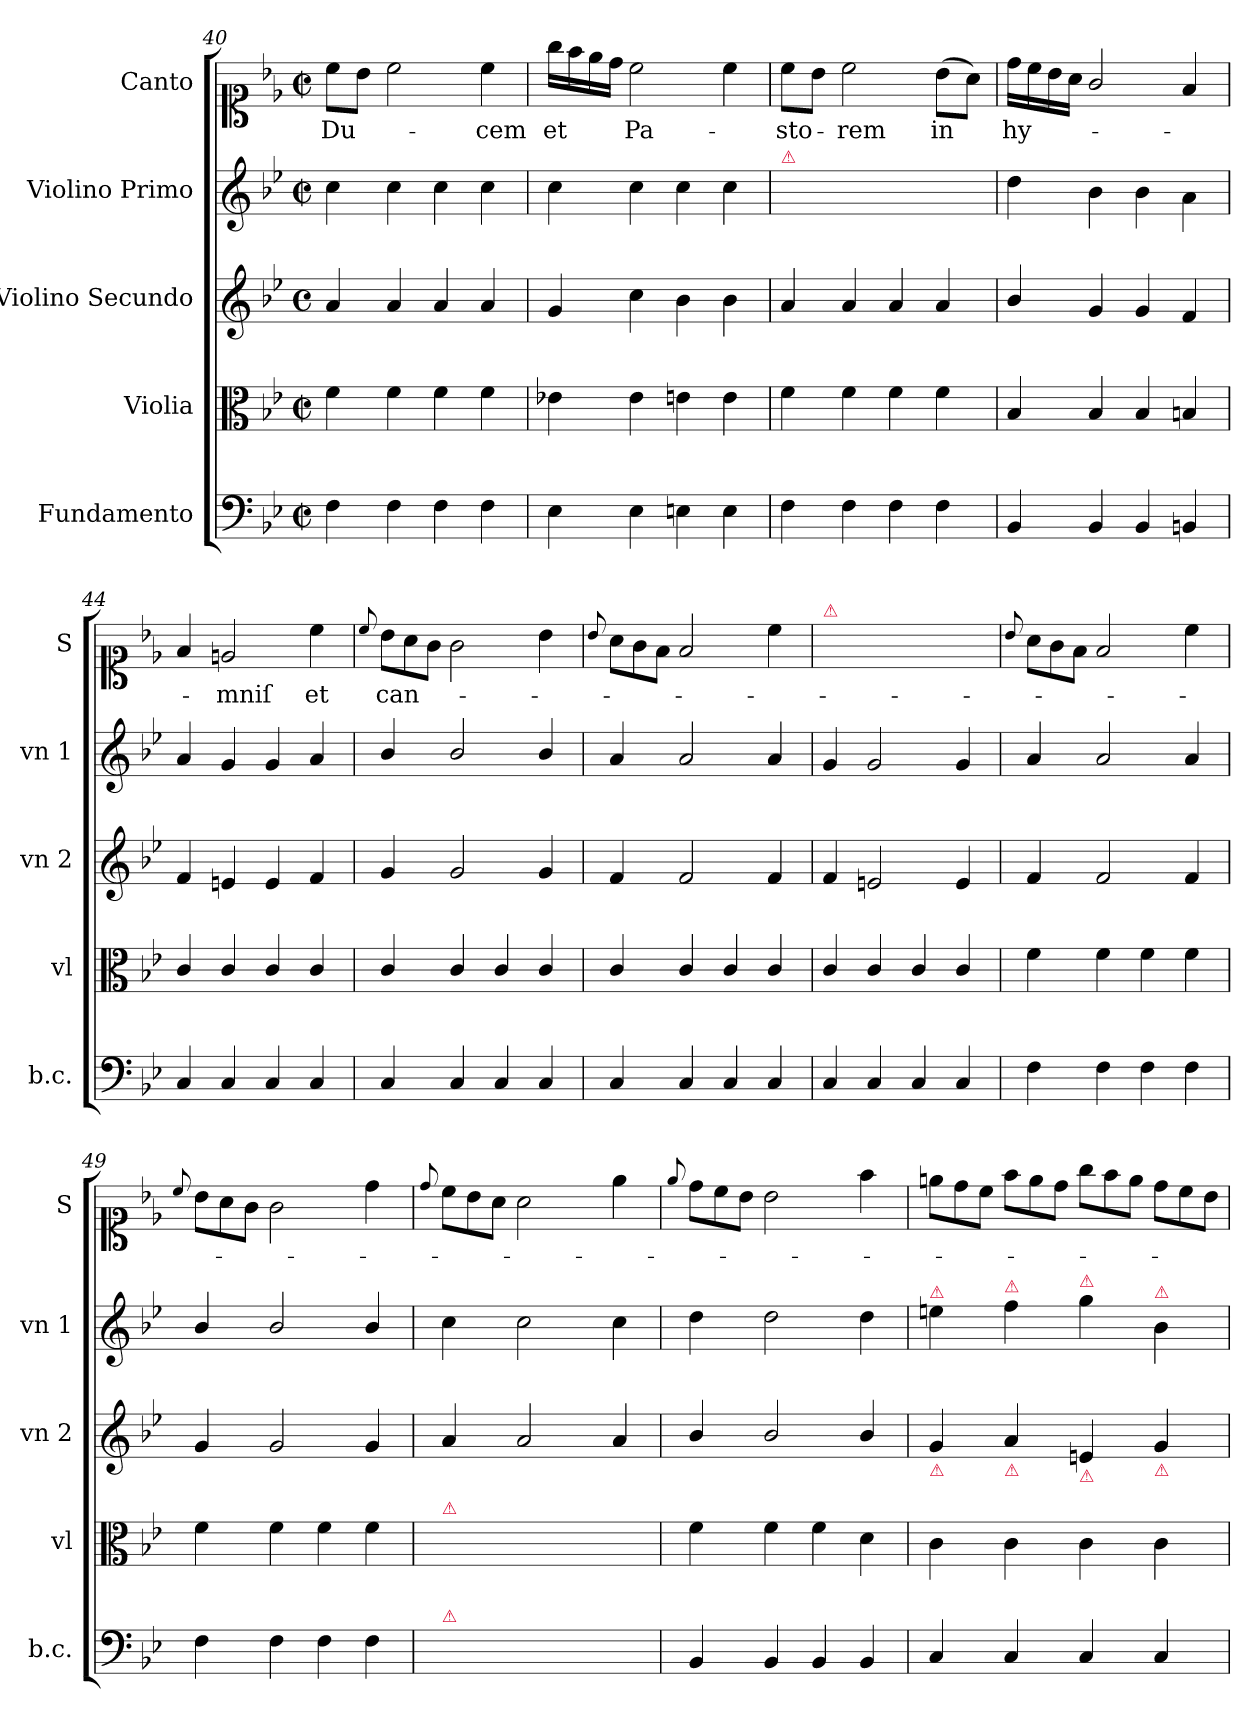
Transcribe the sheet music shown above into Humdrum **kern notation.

**kern	**kern	**kern	**kern	**kern	**text
*part5	*part4	*part3	*part2	*part1	*part1
*staff5	*staff4	*staff3	*staff2	*staff1	*staff1
*I"Fundamento	*I"Violia	*I"Violino Secundo	*I"Violino Primo	*I"Canto	*
*I'b.c.	*I'vl	*I'vn 2	*I'vn 1	*I'S	*
*clefF4	*clefC3	*clefG2	*clefG2	*clefC1	*
*k[b-e-]	*k[b-e-]	*k[b-e-]	*k[b-e-]	*k[b-e-]	*
*B-:	*B-:	*B-:	*B-:	*B-:	*
*M4/4	*M4/4	*M4/4	*M4/4	*M4/4	*
*met(c|)	*met(c|)	*met(c)	*met(c|)	*met(c|)	*
=40	=40	=40	=40	=40	=40
4F\	4f\	4a/	4cc\	8cc\L	Du-
.	.	.	.	8b-\J	.
4F\	4f\	4a/	4cc\	2cc\	.
4F\	4f\	4a/	4cc\	.	.
4F\	4f\	4a/	4cc\	4cc\	-cem
=41	=41	=41	=41	=41	=41
4E-\	4e-X\	4g/	4cc\	16gg\LL	et
.	.	.	.	16ff\	.
.	.	.	.	16ee-\	.
.	.	.	.	16dd\JJ	.
4E-\	4e-\	4cc\	4cc\	2cc\	Pa-
4En\	4en\	4b-\	4cc\	.	.
4E\	4e\	4b-\	4cc\	4cc\	.
=42	=42	=42	=42	=42	=42
!	!	!	!LO:TX:a:color=crimson:t=⚠	!	!
4F\	4f\	4a/	4cc\yy	8cc\L	-sto-
.	.	.	.	8b-\J	.
4F\	4f\	4a/	4cc\yy	2cc\	-rem
4F\	4f\	4a/	4cc\yy	.	.
4F\	4f\	4a/	4cc\yy	(8b-\L	in
.	.	.	.	8a\J)	.
=43	=43	=43	=43	=43	=43
4BB-/	4B-/	4b-/	4dd\	16dd\LL	hy-
.	.	.	.	16cc\	.
.	.	.	.	16b-\	.
.	.	.	.	16a\JJ	.
4BB-/	4B-/	4g/	4b-\	2g/	.
4BB-/	4B-/	4g/	4b-\	.	.
4BBn/	4Bn/	4f/	4a\	4f/	.
=44	=44	=44	=44	=44	=44
4C/	4c/	4f/	4a/	4f/	.
4C/	4c/	4en/	4g/	2en/	-mniſ
4C/	4c/	4e/	4g/	.	.
4C/	4c/	4f/	4a/	4cc\	et
=45	=45	=45	=45	=45	=45
.	.	.	.	8qqcc/	.
*	*	*	*	*Xtuplet	*
4C/	4c/	4g/	4b-/	12b-\L	can-
.	.	.	.	12a\	.
.	.	.	.	12g\J	.
4C/	4c/	2g/	2b-/	2g\	.
4C/	4c/	.	.	.	.
4C/	4c/	4g/	4b-/	4b-\	.
=46	=46	=46	=46	=46	=46
.	.	.	.	8qqb-/	.
4C/	4c/	4f/	4a/	12a\L	.
.	.	.	.	12g\	.
.	.	.	.	12f\J	.
4C/	4c/	2f/	2a/	2f/	.
4C/	4c/	.	.	.	.
4C/	4c/	4f/	4a/	4cc\	.
=47	=47	=47	=47	=47	=47
!	!	!	!	!LO:TX:a:color=crimson:t=⚠	!
4C/	4c/	4f/	4g/	1ryy	.
4C/	4c/	2en/	2g/	.	.
4C/	4c/	.	.	.	.
4C/	4c/	4e/	4g/	.	.
=48	=48	=48	=48	=48	=48
.	.	.	.	8qqb-/	.
4F\	4f\	4f/	4a/	12a\L	.
.	.	.	.	12g\	.
.	.	.	.	12f\J	.
4F\	4f\	2f/	2a/	2f/	.
4F\	4f\	.	.	.	.
4F\	4f\	4f/	4a/	4cc\	.
=49	=49	=49	=49	=49	=49
.	.	.	.	8qqcc/	.
4F\	4f\	4g/	4b-/	12b-\L	.
.	.	.	.	12a\	.
.	.	.	.	12g\J	.
4F\	4f\	2g/	2b-/	2g\	.
4F\	4f\	.	.	.	.
4F\	4f\	4g/	4b-/	4dd\	.
=50	=50	=50	=50	=50	=50
.	.	.	.	8qqdd/	.
!	!LO:TX:a:color=crimson:t=⚠	!	!	!	!
!LO:TX:a:color=crimson:t=⚠	!	!	!	!	!
4F\yy	1ryy	4a/	4cc\	12cc\L	.
.	.	.	.	12b-\	.
.	.	.	.	12a\J	.
4F\yy	.	2a/	2cc\	2a\	.
4F\yy	.	.	.	.	.
4F\yy	.	4a/	4cc\	4ee-\	.
=51	=51	=51	=51	=51	=51
.	.	.	.	8qqee-/	.
4BB-/	4f\	4b-/	4dd\	12dd\L	.
.	.	.	.	12cc\	.
.	.	.	.	12b-\J	.
4BB-/	4f\	2b-/	2dd\	2b-\	.
4BB-/	4f\	.	.	.	.
4BB-/	4d\	4b-/	4dd\	4ff\	.
=52	=52	=52	=52	=52	=52
!	!	!	!LO:TX:a:color=crimson:t=⚠	!	!
!	!	!LO:TX:b:color=crimson:t=⚠	!	!	!
4C/	4c\	4g/	4een\	12een\L	.
.	.	.	.	12dd\	.
.	.	.	.	12cc\J	.
!	!	!	!LO:TX:a:color=crimson:t=⚠	!	!
!	!	!LO:TX:b:color=crimson:t=⚠	!	!	!
4C/	4c\	4a/	4ff\	12ff\L	.
.	.	.	.	12ee\	.
.	.	.	.	12dd\J	.
!	!	!	!LO:TX:a:color=crimson:t=⚠	!	!
!	!	!LO:TX:b:color=crimson:t=⚠	!	!	!
4C/	4c\	4en/	4gg\	12gg\L	.
.	.	.	.	12ff\	.
.	.	.	.	12ee\J	.
!	!	!	!LO:TX:a:color=crimson:t=⚠	!	!
!	!	!LO:TX:b:color=crimson:t=⚠	!	!	!
4C/	4c\	4g/	4b-\	12dd\L	.
.	.	.	.	12cc\	.
.	.	.	.	12b-\J	.
=	=	=	=	=	=
*-	*-	*-	*-	*-	*-
